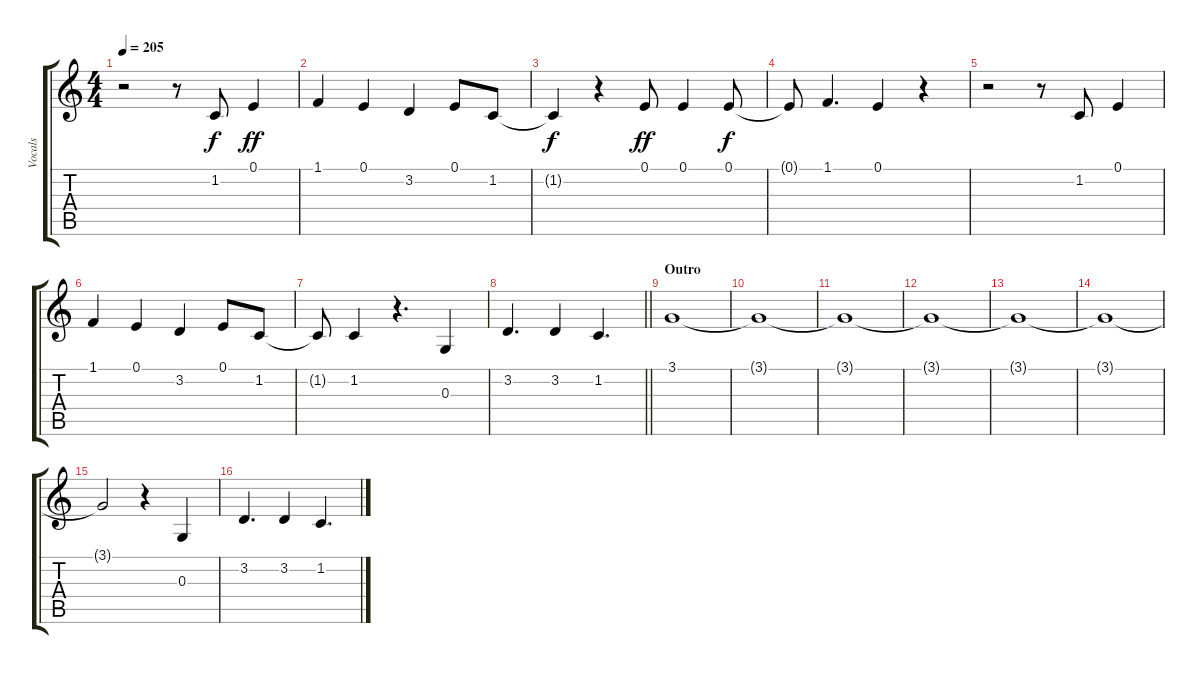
\track ("Vocals" "Vocals") {instrument clarinet}
\staff {score tabs}
\tuning (E4 B3 G3 D3 A2 E2) {hide}
\ts (4 4)
\tempo 205
\clef g2
\ks c
r.2{dy f} r.8 1.2.8 0.1.4{dy ff} |
1.1.4 0.1.4 3.2.4 0.1.8 1.2.8 |
1.2{t}.4{dy f} r.4 0.1.8{dy ff} 0.1.4 0.1.8{dy f} |
0.1{t}.8 1.1.4{d} 0.1.4 r.4 |
r.2 r.8 1.2.8 0.1.4 |
1.1.4 0.1.4 3.2.4 0.1.8 1.2.8 |
1.2{t}.8 1.2.4 r.4{d} 0.3.4 |
\barLineRight lightlight
3.2.4{d} 3.2.4 1.2.4{d} |
\section ("" "Outro")
3.1.1 |
3.1{t}.1 |
3.1{t}.1 |
3.1{t}.1 |
3.1{t}.1 |
3.1{t}.1 |
3.1{t}.2 r.4 0.3.4 |
3.2.4{d} 3.2.4 1.2.4{d}
